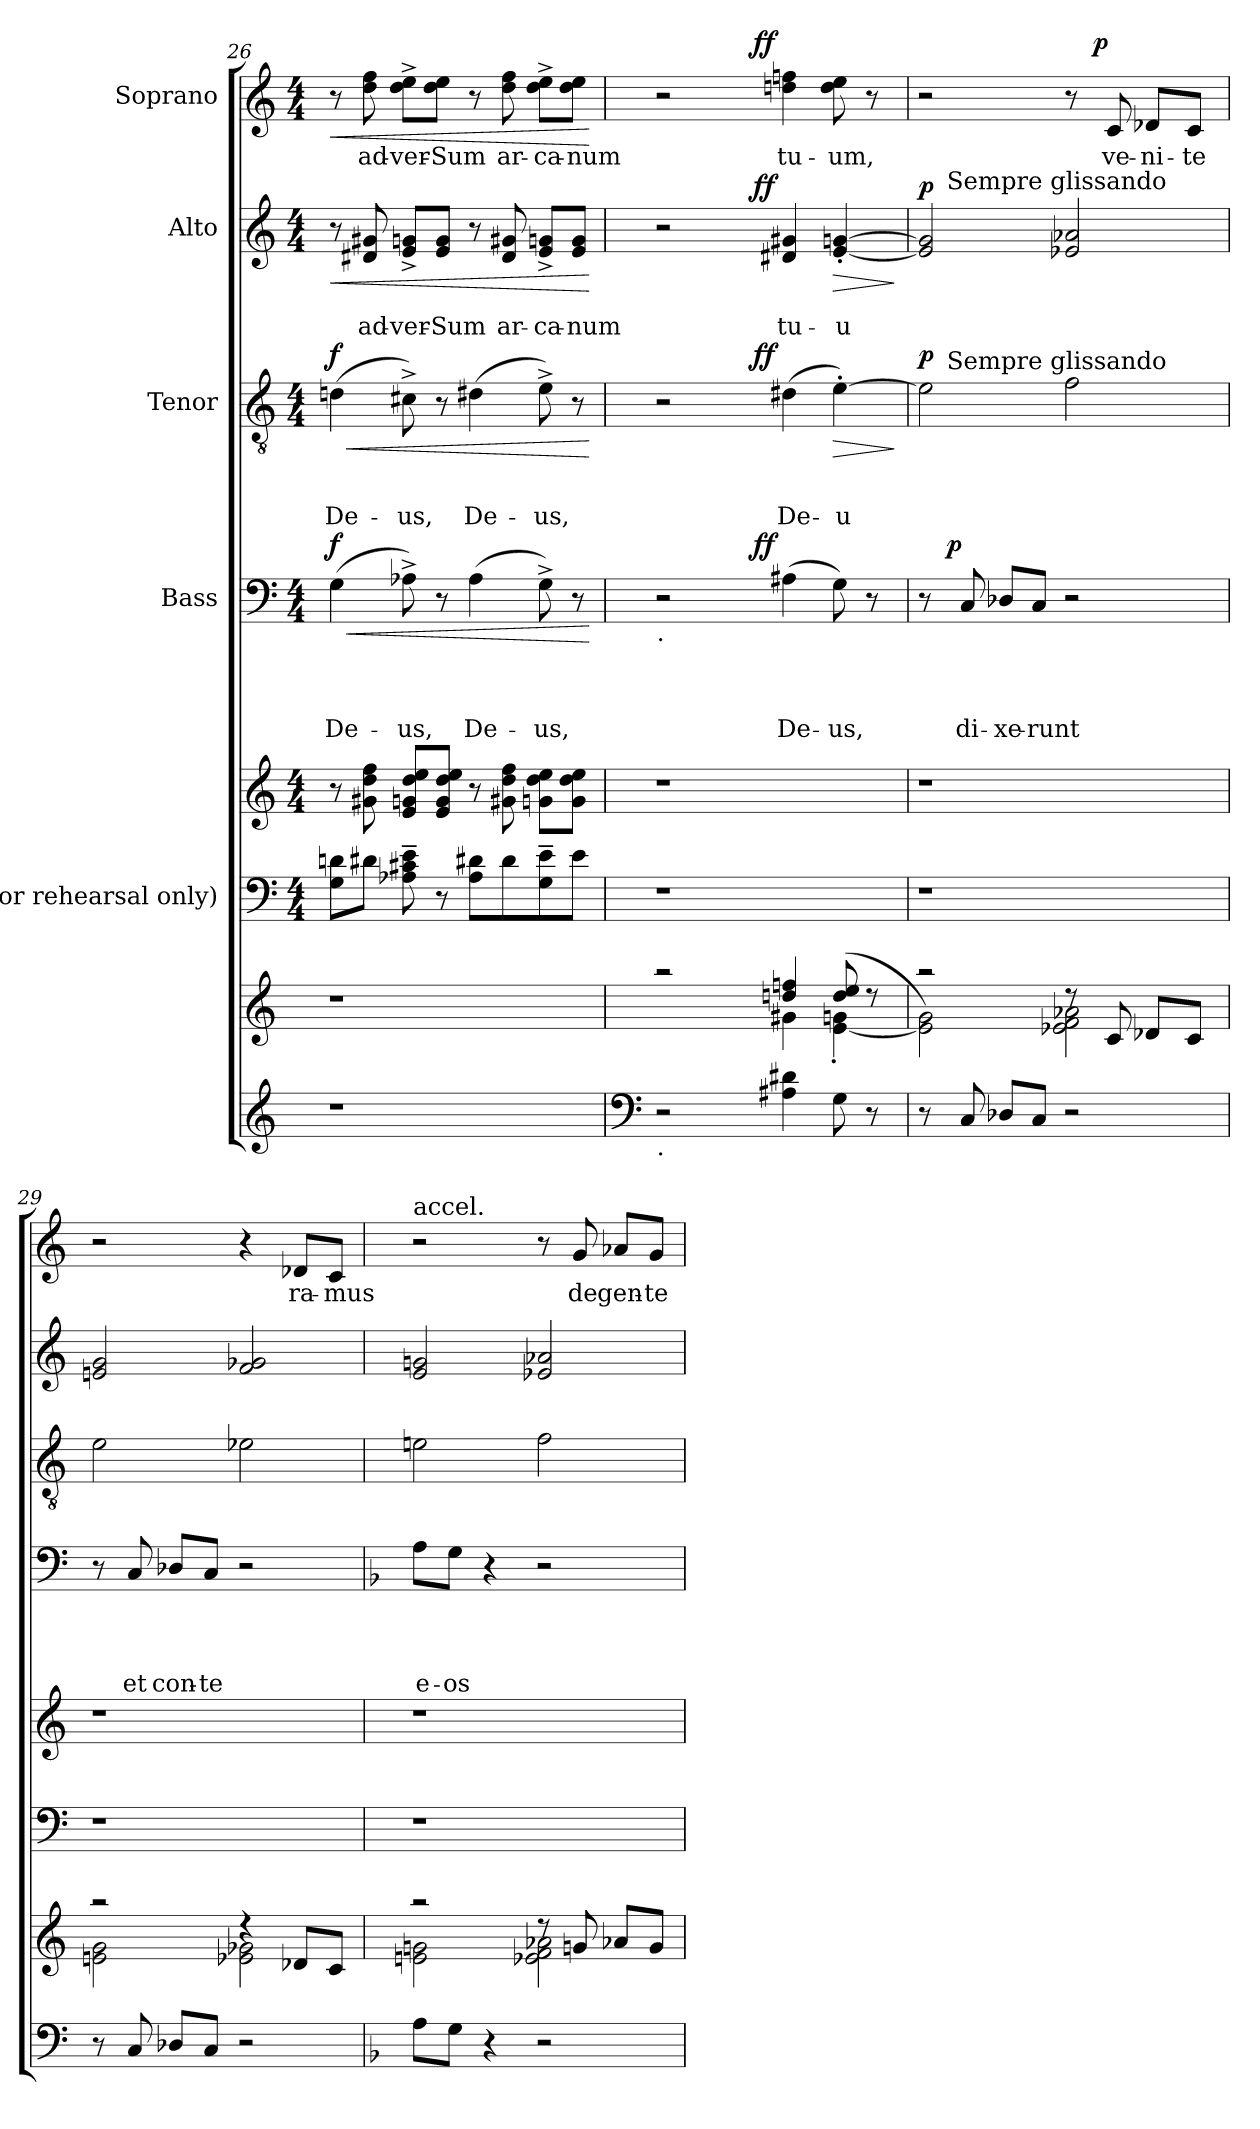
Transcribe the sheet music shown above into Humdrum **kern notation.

**kern	**kern	**kern	**kern	**kern	**text	**text	**text	**text	**dynam	**kern	**text	**text	**text	**dynam	**kern	**text	**text	**dynam	**kern	**text	**dynam
*part7	*part6	*part5	*part5	*part4	*part4	*part4	*part4	*part4	*part4	*part3	*part3	*part3	*part3	*part3	*part2	*part2	*part2	*part2	*part1	*part1	*part1
*staff8	*staff7	*staff6	*staff5	*staff4	*staff4	*staff4	*staff4	*staff4	*staff4	*staff3	*staff3	*staff3	*staff3	*staff3	*staff2	*staff2	*staff2	*staff2	*staff1	*staff1	*staff1
*	*	*I"(for rehearsal only)	*	*I"Bass	*	*	*	*	*	*I"Tenor	*	*	*	*	*I"Alto	*	*	*	*I"Soprano	*	*
*clefG2	*clefG2	*clefF4	*clefG2	*clefF4	*	*	*	*	*	*clefGv2	*	*	*	*	*clefG2	*	*	*	*clefG2	*	*
*k[]	*k[]	*k[]	*k[]	*k[]	*	*	*	*	*	*k[]	*	*	*	*	*k[]	*	*	*	*k[]	*	*
*C:	*C:	*C:	*C:	*C:	*	*	*	*	*	*C:	*	*	*	*	*C:	*	*	*	*C:	*	*
*	*	*M4/4	*M4/4	*M4/4	*	*	*	*	*	*M4/4	*	*	*	*	*M4/4	*	*	*	*M4/4	*	*
=26	=26	=26	=26	=26	=26	=26	=26	=26	=26	=26	=26	=26	=26	=26	=26	=26	=26	=26	=26	=26	=26
!	!	!	!	!	!	!	!	!LO:LY:b	!LO:HP:b	!	!	!	!LO:LY:b	!LO:HP:b	!	!	!	!LO:HP:b	!	!	!LO:HP:b
!	!	!	!	!	!	!	!	!	!LO:DY:n=1:a	!	!	!	!	!LO:DY:n=1:a	!	!	!	!	!	!	!
1r	1r	8G\ 8dn\L	8r	(>4G\	.	.	.	De-	< f	(>4dn\	.	.	De-	< f	8r	.	.	<	8r	.	<
!	!	!	!	!	!	!	!	!	!	!	!	!	!	!	!	!	!LO:LY:b	!	!	!LO:LY:b	!
.	.	8d#X\J	8g#X\ 8dd\ 8ff\	.	.	.	.	.	.	.	.	.	.	.	8d#X/ 8g#X/	.	ad-	.	8dd\ 8ff\	ad-	.
!	!	!	!	!	!	!	!	!LO:LY:b	!	!	!	!	!LO:LY:b	!	!	!	!LO:LY:b	!	!	!LO:LY:b	!
.	.	8A-X\~> 8c#X\~> 8e\~>	8e/ 8gn/ 8dd/ 8ee/L	8A-X^>\)	.	.	.	-us,	.	8c#X^>\)	.	.	-us,	.	8e/^< 8gn/^<L	.	-ver-	.	8dd\^> 8ee\^>L	-ver-	.
!	!	!	!	!	!	!	!	!	!	!	!	!	!	!	!	!	!LO:LY:b	!	!	!LO:LY:b	!
.	.	8r	8e/ 8g/ 8dd/ 8ee/J	8r	.	.	.	.	.	8r	.	.	.	.	8e/ 8g/J	.	-Sum	.	8dd\ 8ee\J	-Sum	.
!	!	!	!	!	!	!	!	!LO:LY:b	!	!	!	!	!LO:LY:b	!	!	!	!	!	!	!	!
.	.	8A-\ 8d#X\L	8r	(>4A-\	.	.	.	De-	.	(>4d#X\	.	.	De-	.	8r	.	.	.	8r	.	.
!	!	!	!	!	!	!	!	!	!	!	!	!	!	!	!	!	!LO:LY:b	!	!	!LO:LY:b	!
.	.	8d#\	8g#X\ 8dd\ 8ff\	.	.	.	.	.	.	.	.	.	.	.	8d#/ 8g#X/	.	ar-	.	8dd\ 8ff\	ar-	.
!	!	!	!	!	!	!	!	!LO:LY:b	!	!	!	!	!LO:LY:b	!	!	!	!LO:LY:b	!	!	!LO:LY:b	!
.	.	8G\~> 8e\~>	8gn\ 8dd\ 8ee\L	8G^>\)	.	.	.	-us,	.	8e^>\)	.	.	-us,	.	8e/^< 8gn/^<L	.	-ca-	.	8dd\^> 8ee\^>L	-ca-	.
!	!	!	!	!	!	!	!	!	!	!	!	!	!	!	!	!	!LO:LY:b	!	!	!LO:LY:b	!
.	.	8e\J	8g\ 8dd\ 8ee\J	8r	.	.	.	.	.	8r	.	.	.	.	8e/ 8g/J	.	-num	.	8dd\ 8ee\J	-num	.
.	.	.	.	.	.	.	.	.	[	.	.	.	.	[	.	.	.	[	.	.	[
!!LO:LB:g=z
=27	=27	=27	=27	=27	=27	=27	=27	=27	=27	=27	=27	=27	=27	=27	=27	=27	=27	=27	=27	=27	=27
*clefF4	*	*	*	*	*	*	*	*	*	*	*	*	*	*	*	*	*	*	*	*	*
*	*^	*	*	*^	*	*	*	*	*	*^	*	*	*	*	*^	*	*	*	*^	*	*
!	!	!	!	!	!LO:TX:b:t=.	!	!	!	!	!	!	!	!	!	!	!	!	!	!	!	!	!	!	!	!	!
!LO:TX:b:t=.	!	!	!	!	!	!	!	!	!	!	!	!	!	!	!	!	!	!	!	!	!	!	!	!	!	!
2r	2raa	2ryy	1r	1r	2r	4ryy	.	.	.	.	.	2r	4ryy	.	.	.	.	2r	4ryy	.	.	.	2r	4ryy	.	.
.	.	.	.	.	.	8ryy	.	.	.	.	.	.	8ryy	.	.	.	.	.	8ryy	.	.	.	.	8ryy	.	.
.	.	.	.	.	.	32ryy	.	.	.	.	.	.	32ryy	.	.	.	.	.	32ryy	.	.	.	.	32ryy	.	.
!	!	!	!	!	!	!	!	!	!	!	!LO:DY:a	!	!	!	!	!	!LO:DY:a	!	!	!	!	!LO:DY:a	!	!	!	!LO:DY:a
.	.	.	.	.	.	2ryy	.	.	.	.	ff	.	2ryy	.	.	.	ff	.	2ryy	.	.	ff	.	2ryy	.	ff
!	!	!	!	!	!	!	!	!	!	!LO:LY:b	!	!	!	!	!	!LO:LY:b	!	!	!	!	!LO:LY:b	!	!	!	!LO:LY:b	!
4A#X\ 4d#X\	4ddn/ 4ffn/	4g#X\	.	.	(>4A#X\	.	.	.	.	De-	.	(>4d#X\	.	.	.	De-	.	4d#X/ 4g#X/	.	.	tu-	.	4ddn\ 4ffn\	.	tu-	.
!	!	!	!	!	!	!	!	!	!	!LO:LY:b	!	!	!	!	!	!LO:LY:b	!LO:HP:b	!	!	!	!LO:LY:b	!LO:HP:b	!	!	!LO:LY:b	!
8G\	(<8dd/ 8ee/	[<4e\'< 4gn\'<	.	.	8G\)	.	.	.	.	-us,	.	[>4e'>\)	.	.	.	-u	>	[<4e/'< [>4gn/'<	.	.	-u	>	8dd\ 8ee\	.	-um,	.
8r	8rdd	.	.	.	8r	.	.	.	.	.	.	.	.	.	.	.	.	.	.	.	.	.	8r	.	.	.
.	.	.	.	.	.	16.ryy	.	.	.	.	.	.	16.ryy	.	.	.	.	.	16.ryy	.	.	.	.	16.ryy	.	.
*	*v	*v	*	*	*	*	*	*	*	*	*	*	*	*	*	*	*	*	*	*	*	*	*	*	*	*
.	.	.	.	.	.	.	.	.	.	.	.	.	.	.	.	]	.	.	.	.	]	.	.	.	.
=28	=28	=28	=28	=28	=28	=28	=28	=28	=28	=28	=28	=28	=28	=28	=28	=28	=28	=28	=28	=28	=28	=28	=28	=28	=28
*	*^	*	*	*	*	*	*	*	*	*	*	*	*	*	*	*	*	*	*	*	*	*	*	*	*
!	!	!	!	!	!	!	!	!	!	!	!	!	!	!	!	!	!LO:DY:a	!	!	!	!	!LO:DY:a	!	!	!	!
8r	2raa	2e\] 2g\)	1r	1r	8r	16.ryy	.	.	.	.	.	2e\]	16.ryy	.	.	.	p	2e/] 2g/]	16.ryy	.	.	p	2r	2ryy	.	.
!	!	!	!	!	!	!	!	!	!	!	!	!	!	!	!	!	!	!	!LO:TX:a:t=Sempre glissando	!	!	!	!	!	!	!
!	!	!	!	!	!	!	!	!	!	!	!	!	!LO:TX:a:t=Sempre glissando	!	!	!	!	!	!	!	!	!	!	!	!	!
!	!	!	!	!	!	!	!	!	!	!	!LO:DY:a	!	!	!	!	!	!	!	!	!	!	!	!	!	!	!
.	.	.	.	.	.	2ryy	.	.	.	.	p	.	2ryy	.	.	.	.	.	2ryy	.	.	.	.	.	.	.
!	!	!	!	!	!	!	!	!	!	!LO:LY:b	!	!	!	!	!	!	!	!	!	!	!	!	!	!	!	!
8C/	.	.	.	.	8C/	.	.	.	.	di-	.	.	.	.	.	.	.	.	.	.	.	.	.	.	.	.
!	!	!	!	!	!	!	!	!	!	!LO:LY:b	!	!	!	!	!	!	!	!	!	!	!	!	!	!	!	!
8D-X/L	.	.	.	.	8D-X/L	.	.	.	.	-xe-	.	.	.	.	.	.	.	.	.	.	.	.	.	.	.	.
!	!	!	!	!	!	!	!	!	!	!LO:LY:b	!	!	!	!	!	!	!	!	!	!	!	!	!	!	!	!
8C/J	.	.	.	.	8C/J	.	.	.	.	-runt	.	.	.	.	.	.	.	.	.	.	.	.	.	.	.	.
2r	8rdd	2e-X\ 2f\ 2a-X\	.	.	2r	.	.	.	.	.	.	2f\	.	.	.	.	.	2e-X/ 2a-X/	.	.	.	.	8r	16.ryy	.	.
!	!	!	!	!	!	!	!	!	!	!	!	!	!	!	!	!	!	!	!	!	!	!	!	!	!	!LO:DY:a
.	.	.	.	.	.	4ryy	.	.	.	.	.	.	4ryy	.	.	.	.	.	4ryy	.	.	.	.	4ryy	.	p
!	!	!	!	!	!	!	!	!	!	!	!	!	!	!	!	!	!	!	!	!	!	!	!	!	!LO:LY:b	!
.	8c/	.	.	.	.	.	.	.	.	.	.	.	.	.	.	.	.	.	.	.	.	.	8c/	.	ve-	.
!	!	!	!	!	!	!	!	!	!	!	!	!	!	!	!	!	!	!	!	!	!	!	!	!	!LO:LY:b	!
.	8d-X/L	.	.	.	.	.	.	.	.	.	.	.	.	.	.	.	.	.	.	.	.	.	8d-X/L	.	-ni-	.
.	.	.	.	.	.	8ryy	.	.	.	.	.	.	8ryy	.	.	.	.	.	8ryy	.	.	.	.	8ryy	.	.
!	!	!	!	!	!	!	!	!	!	!	!	!	!	!	!	!	!	!	!	!	!	!	!	!	!LO:LY:b	!
.	8c/J	.	.	.	.	.	.	.	.	.	.	.	.	.	.	.	.	.	.	.	.	.	8c/J	.	-te	.
.	.	.	.	.	.	32ryy	.	.	.	.	.	.	32ryy	.	.	.	.	.	32ryy	.	.	.	.	32ryy	.	.
*	*	*	*	*	*v	*v	*	*	*	*	*	*	*	*	*	*	*	*v	*v	*	*	*	*v	*v	*	*
*	*	*	*	*	*	*	*	*	*	*	*v	*v	*	*	*	*	*	*	*	*	*	*	*
=29	=29	=29	=29	=29	=29	=29	=29	=29	=29	=29	=29	=29	=29	=29	=29	=29	=29	=29	=29	=29	=29	=29
8r	2raa	2en\ 2g\	1r	1r	8r	.	.	.	.	.	2e\	.	.	.	.	2en/ 2g/	.	.	.	2r	.	.
!	!	!	!	!	!	!	!	!	!LO:LY:b	!	!	!	!	!	!	!	!	!	!	!	!	!
8C/	.	.	.	.	8C/	.	.	.	et	.	.	.	.	.	.	.	.	.	.	.	.	.
!	!	!	!	!	!	!	!	!	!LO:LY:b	!	!	!	!	!	!	!	!	!	!	!	!	!
8D-X/L	.	.	.	.	8D-X/L	.	.	.	con-	.	.	.	.	.	.	.	.	.	.	.	.	.
!	!	!	!	!	!	!	!	!	!LO:LY:b	!	!	!	!	!	!	!	!	!	!	!	!	!
8C/J	.	.	.	.	8C/J	.	.	.	-te	.	.	.	.	.	.	.	.	.	.	.	.	.
2r	4rdd	2e-X\ 2g-X\	.	.	2r	.	.	.	.	.	2e-X\	.	.	.	.	2f/ 2g-X/	.	.	.	4r	.	.
!	!	!	!	!	!	!	!	!	!	!	!	!	!	!	!	!	!	!	!	!	!LO:LY:b	!
.	8d-X/L	.	.	.	.	.	.	.	.	.	.	.	.	.	.	.	.	.	.	8d-X/L	ra-	.
!	!	!	!	!	!	!	!	!	!	!	!	!	!	!	!	!	!	!	!	!	!LO:LY:b	!
.	8c/J	.	.	.	.	.	.	.	.	.	.	.	.	.	.	.	.	.	.	8c/J	-mus	.
=30	=30	=30	=30	=30	=30	=30	=30	=30	=30	=30	=30	=30	=30	=30	=30	=30	=30	=30	=30	=30	=30	=30
*k[b-]	*	*	*	*	*k[b-]	*	*	*	*	*	*	*	*	*	*	*	*	*	*	*	*	*
*F:	*	*	*	*	*F:	*	*	*	*	*	*	*	*	*	*	*	*	*	*	*	*	*
!	!	!	!	!	!	!	!	!	!	!	!	!	!	!	!	!	!	!	!	!LO:TX:a:t=accel.	!	!
!	!	!	!	!	!	!	!	!	!LO:LY:b	!	!	!	!	!	!	!	!	!	!	!	!	!
8A\L	2raa	2en\ 2gn\	1r	1r	8A\L	.	.	.	e-	.	2en\	.	.	.	.	2e/ 2gn/	.	.	.	2r	.	.
!	!	!	!	!	!	!	!	!	!LO:LY:b	!	!	!	!	!	!	!	!	!	!	!	!	!
8G\J	.	.	.	.	8G\J	.	.	.	-os	.	.	.	.	.	.	.	.	.	.	.	.	.
4r	.	.	.	.	4r	.	.	.	.	.	.	.	.	.	.	.	.	.	.	.	.	.
2r	8rdd	2e-X\ 2f\ 2a-X\	.	.	2r	.	.	.	.	.	2f\	.	.	.	.	2e-X/ 2a-X/	.	.	.	8r	.	.
!	!	!	!	!	!	!	!	!	!	!	!	!	!	!	!	!	!	!	!	!	!LO:LY:b	!
.	8gn/	.	.	.	.	.	.	.	.	.	.	.	.	.	.	.	.	.	.	8g/	de	.
!	!	!	!	!	!	!	!	!	!	!	!	!	!	!	!	!	!	!	!	!	!LO:LY:b	!
.	8a-X/L	.	.	.	.	.	.	.	.	.	.	.	.	.	.	.	.	.	.	8a-X/L	gen-	.
!	!	!	!	!	!	!	!	!	!	!	!	!	!	!	!	!	!	!	!	!	!LO:LY:b	!
.	8g/J	.	.	.	.	.	.	.	.	.	.	.	.	.	.	.	.	.	.	8g/J	-te	.
*	*v	*v	*	*	*	*	*	*	*	*	*	*	*	*	*	*	*	*	*	*	*	*
=	=	=	=	=	=	=	=	=	=	=	=	=	=	=	=	=	=	=	=	=	=
*-	*-	*-	*-	*-	*-	*-	*-	*-	*-	*-	*-	*-	*-	*-	*-	*-	*-	*-	*-	*-	*-
